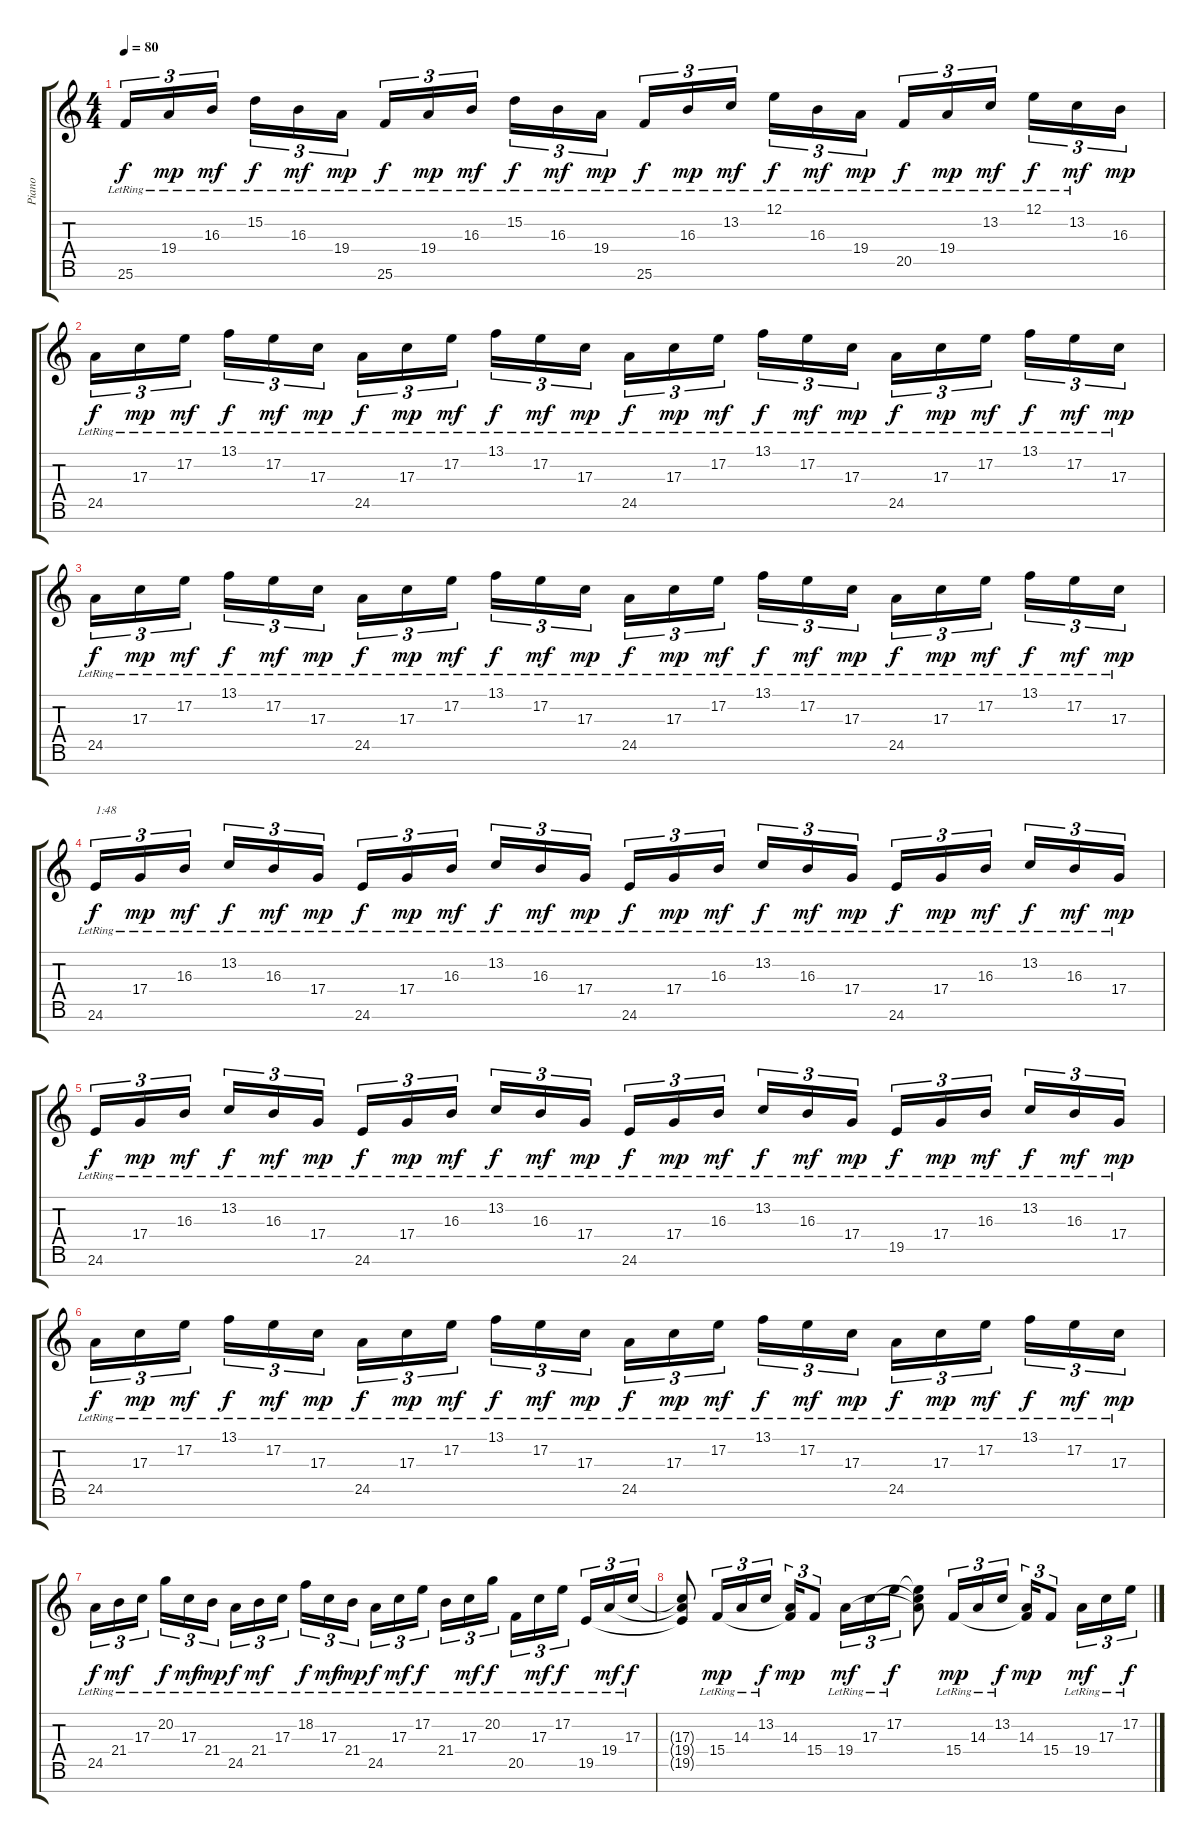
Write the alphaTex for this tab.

\track ("Piano" "Piano") {instrument acousticgrandpiano}
\staff {score tabs}
\tuning (E4 B3 G3 D3 A2 E2 B1) {hide}
\ts (4 4)
\tempo 80
\clef g2
\ks c
25.6{lr}.16{tu (3 2) dy f} 19.4{lr}.16{tu (3 2) dy mp} 16.3{lr}.16{tu (3 2) dy mf} 15.2{lr}.16{tu (3 2) dy f} 16.3{lr}.16{tu (3 2) dy mf} 19.4{lr}.16{tu (3 2) dy mp} 25.6{lr}.16{tu (3 2) dy f} 19.4{lr}.16{tu (3 2) dy mp} 16.3{lr}.16{tu (3 2) dy mf} 15.2{lr}.16{tu (3 2) dy f} 16.3{lr}.16{tu (3 2) dy mf} 19.4{lr}.16{tu (3 2) dy mp} 25.6{lr}.16{tu (3 2) dy f} 16.3{lr}.16{tu (3 2) dy mp} 13.2{lr}.16{tu (3 2) dy mf} 12.1{lr}.16{tu (3 2) dy f} 16.3{lr}.16{tu (3 2) dy mf} 19.4{lr}.16{tu (3 2) dy mp} 20.5{lr}.16{tu (3 2) dy f} 19.4{lr}.16{tu (3 2) dy mp} 13.2{lr}.16{tu (3 2) dy mf} 12.1{lr}.16{tu (3 2) dy f} 13.2{lr}.16{tu (3 2) dy mf} 16.3.16{tu (3 2) dy mp} |
24.5{lr}.16{tu (3 2) dy f} 17.3{lr}.16{tu (3 2) dy mp} 17.2{lr}.16{tu (3 2) dy mf} 13.1{lr}.16{tu (3 2) dy f} 17.2{lr}.16{tu (3 2) dy mf} 17.3{lr}.16{tu (3 2) dy mp} 24.5{lr}.16{tu (3 2) dy f} 17.3{lr}.16{tu (3 2) dy mp} 17.2{lr}.16{tu (3 2) dy mf} 13.1{lr}.16{tu (3 2) dy f} 17.2{lr}.16{tu (3 2) dy mf} 17.3{lr}.16{tu (3 2) dy mp} 24.5{lr}.16{tu (3 2) dy f} 17.3{lr}.16{tu (3 2) dy mp} 17.2{lr}.16{tu (3 2) dy mf} 13.1{lr}.16{tu (3 2) dy f} 17.2{lr}.16{tu (3 2) dy mf} 17.3{lr}.16{tu (3 2) dy mp} 24.5{lr}.16{tu (3 2) dy f} 17.3{lr}.16{tu (3 2) dy mp} 17.2{lr}.16{tu (3 2) dy mf} 13.1{lr}.16{tu (3 2) dy f} 17.2{lr}.16{tu (3 2) dy mf} 17.3{lr}.16{tu (3 2) dy mp} |
24.5{lr}.16{tu (3 2) dy f} 17.3{lr}.16{tu (3 2) dy mp} 17.2{lr}.16{tu (3 2) dy mf} 13.1{lr}.16{tu (3 2) dy f} 17.2{lr}.16{tu (3 2) dy mf} 17.3{lr}.16{tu (3 2) dy mp} 24.5{lr}.16{tu (3 2) dy f} 17.3{lr}.16{tu (3 2) dy mp} 17.2{lr}.16{tu (3 2) dy mf} 13.1{lr}.16{tu (3 2) dy f} 17.2{lr}.16{tu (3 2) dy mf} 17.3{lr}.16{tu (3 2) dy mp} 24.5{lr}.16{tu (3 2) dy f} 17.3{lr}.16{tu (3 2) dy mp} 17.2{lr}.16{tu (3 2) dy mf} 13.1{lr}.16{tu (3 2) dy f} 17.2{lr}.16{tu (3 2) dy mf} 17.3{lr}.16{tu (3 2) dy mp} 24.5{lr}.16{tu (3 2) dy f} 17.3{lr}.16{tu (3 2) dy mp} 17.2{lr}.16{tu (3 2) dy mf} 13.1{lr}.16{tu (3 2) dy f} 17.2{lr}.16{tu (3 2) dy mf} 17.3{lr}.16{tu (3 2) dy mp} |
\section ("" "")
24.6{lr}.16{tu (3 2) txt "1:48" dy f} 17.4{lr}.16{tu (3 2) dy mp} 16.3{lr}.16{tu (3 2) dy mf} 13.2{lr}.16{tu (3 2) dy f} 16.3{lr}.16{tu (3 2) dy mf} 17.4{lr}.16{tu (3 2) dy mp} 24.6{lr}.16{tu (3 2) dy f} 17.4{lr}.16{tu (3 2) dy mp} 16.3{lr}.16{tu (3 2) dy mf} 13.2{lr}.16{tu (3 2) dy f} 16.3{lr}.16{tu (3 2) dy mf} 17.4{lr}.16{tu (3 2) dy mp} 24.6{lr}.16{tu (3 2) dy f} 17.4{lr}.16{tu (3 2) dy mp} 16.3{lr}.16{tu (3 2) dy mf} 13.2{lr}.16{tu (3 2) dy f} 16.3{lr}.16{tu (3 2) dy mf} 17.4{lr}.16{tu (3 2) dy mp} 24.6{lr}.16{tu (3 2) dy f} 17.4{lr}.16{tu (3 2) dy mp} 16.3{lr}.16{tu (3 2) dy mf} 13.2{lr}.16{tu (3 2) dy f} 16.3{lr}.16{tu (3 2) dy mf} 17.4{lr}.16{tu (3 2) dy mp} |
24.6{lr}.16{tu (3 2) dy f} 17.4{lr}.16{tu (3 2) dy mp} 16.3{lr}.16{tu (3 2) dy mf} 13.2{lr}.16{tu (3 2) dy f} 16.3{lr}.16{tu (3 2) dy mf} 17.4{lr}.16{tu (3 2) dy mp} 24.6{lr}.16{tu (3 2) dy f} 17.4{lr}.16{tu (3 2) dy mp} 16.3{lr}.16{tu (3 2) dy mf} 13.2{lr}.16{tu (3 2) dy f} 16.3{lr}.16{tu (3 2) dy mf} 17.4{lr}.16{tu (3 2) dy mp} 24.6{lr}.16{tu (3 2) dy f} 17.4{lr}.16{tu (3 2) dy mp} 16.3{lr}.16{tu (3 2) dy mf} 13.2{lr}.16{tu (3 2) dy f} 16.3{lr}.16{tu (3 2) dy mf} 17.4{lr}.16{tu (3 2) dy mp} 19.5{lr}.16{tu (3 2) dy f} 17.4{lr}.16{tu (3 2) dy mp} 16.3{lr}.16{tu (3 2) dy mf} 13.2{lr}.16{tu (3 2) dy f} 16.3{lr}.16{tu (3 2) dy mf} 17.4{lr}.16{tu (3 2) dy mp} |
24.5{lr}.16{tu (3 2) dy f} 17.3{lr}.16{tu (3 2) dy mp} 17.2{lr}.16{tu (3 2) dy mf} 13.1{lr}.16{tu (3 2) dy f} 17.2{lr}.16{tu (3 2) dy mf} 17.3{lr}.16{tu (3 2) dy mp} 24.5{lr}.16{tu (3 2) dy f} 17.3{lr}.16{tu (3 2) dy mp} 17.2{lr}.16{tu (3 2) dy mf} 13.1{lr}.16{tu (3 2) dy f} 17.2{lr}.16{tu (3 2) dy mf} 17.3{lr}.16{tu (3 2) dy mp} 24.5{lr}.16{tu (3 2) dy f} 17.3{lr}.16{tu (3 2) dy mp} 17.2{lr}.16{tu (3 2) dy mf} 13.1{lr}.16{tu (3 2) dy f} 17.2{lr}.16{tu (3 2) dy mf} 17.3{lr}.16{tu (3 2) dy mp} 24.5{lr}.16{tu (3 2) dy f} 17.3{lr}.16{tu (3 2) dy mp} 17.2{lr}.16{tu (3 2) dy mf} 13.1{lr}.16{tu (3 2) dy f} 17.2{lr}.16{tu (3 2) dy mf} 17.3{lr}.16{tu (3 2) dy mp} |
24.5{lr}.16{tu (3 2) dy f} 21.4{lr}.16{tu (3 2) dy mf} 17.3{lr}.16{tu (3 2)} 20.2{lr}.16{tu (3 2) dy f} 17.3{lr}.16{tu (3 2) dy mf} 21.4{lr}.16{tu (3 2) dy mp} 24.5{lr}.16{tu (3 2) dy f} 21.4{lr}.16{tu (3 2) dy mf} 17.3{lr}.16{tu (3 2)} 18.2{lr}.16{tu (3 2) dy f} 17.3{lr}.16{tu (3 2) dy mf} 21.4{lr}.16{tu (3 2) dy mp} 24.5{lr}.16{tu (3 2) dy f} 17.3{lr}.16{tu (3 2) dy mf} 17.2{lr}.16{tu (3 2) dy f} 21.4{lr}.16{tu (3 2)} 17.3{lr}.16{tu (3 2) dy mf} 20.2{lr}.16{tu (3 2) dy f} 20.5{lr}.16{tu (3 2)} 17.3{lr}.16{tu (3 2) dy mf} 17.2{lr}.16{tu (3 2) dy f} 19.5{lr}.16{tu (3 2)} 19.4{lr}.16{tu (3 2) dy mf} 17.3{lr}.16{tu (3 2) dy f} |
\section ("" "")
(17.3{t} 19.4{t} 19.5{t}).8 15.4{lr}.16{tu (3 2) dy mp} 14.3{lr}.16{tu (3 2)} 13.2{lr}.16{tu (3 2) dy f} (14.3 15.4{t}).16{tu (3 2) dy mp} 15.4.8{tu (3 2)} 19.4{lr}.16{tu (3 2) dy mf} 17.3{lr}.16{tu (3 2)} 17.2{lr}.16{tu (3 2) dy f} (17.2{t} 17.3{t} 19.4{t}).8 15.4{lr}.16{tu (3 2) dy mp} 14.3{lr}.16{tu (3 2)} 13.2{lr}.16{tu (3 2) dy f} (14.3 15.4{t}).16{tu (3 2) dy mp} 15.4.8{tu (3 2)} 19.4{lr}.16{tu (3 2) dy mf} 17.3{lr}.16{tu (3 2)} 17.2{lr}.16{tu (3 2) dy f}
